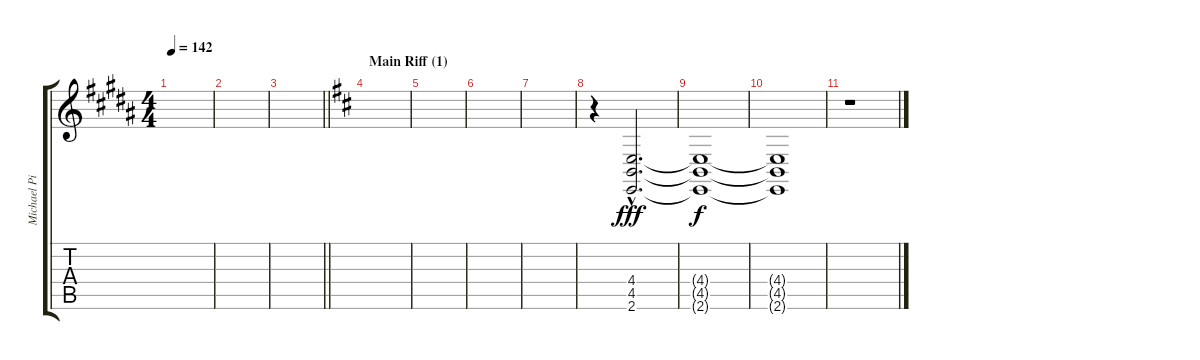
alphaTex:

\track ("Michael Pinella (piano)" "Michael Pi") {instrument acousticgrandpiano}
\staff {score tabs}
\tuning (D4 A3 F3 C3 G2 D2) {hide}
\ts (4 4)
\tempo 142
\clef g2
\ks g#minor
|
|
\barLineRight lightlight
|
\section ("" "Main Riff (1)")
\ks bminor
|
|
|
|
r.4 (4.4{hac} 4.5{hac} 2.6{hac}).2{d dy fff} |
(4.4{t} 4.5{t} 2.6{t}).1{dy f} |
(4.4{t} 4.5{t} 2.6{t}).1 |
r.1
